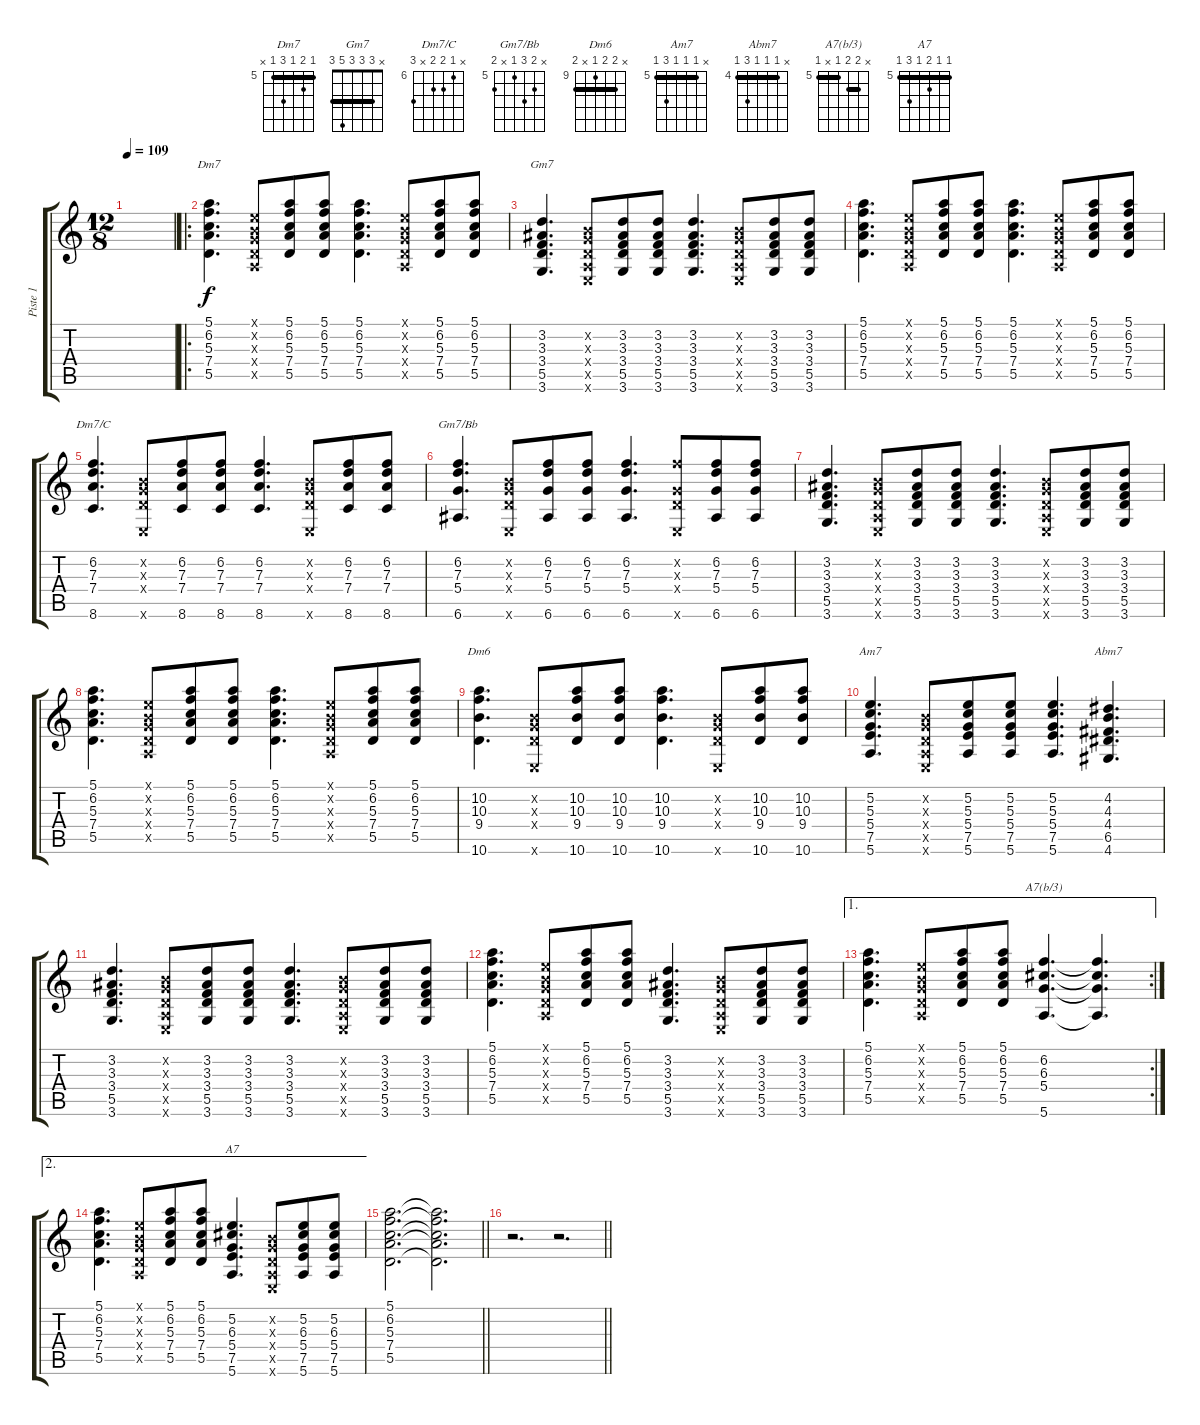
\track ("Piste 1" "Piste 1") {instrument acousticguitarsteel}
\staff {score tabs}
\tuning (E4 B3 G3 D3 A2 E2) {hide}
\chord ("Dm7" 5 6 5 7 5 x) {firstfret 5 barre 5}
\chord ("Gm7" x 3 3 3 5 3) {barre 3}
\chord ("Dm7/C" x 6 7 7 x 8) {firstfret 6}
\chord ("Gm7/Bb" x 6 7 5 x 6) {firstfret 5}
\chord ("Dm6" x 10 10 9 x 10) {firstfret 9 barre 10}
\chord ("Am7" x 5 5 5 7 5) {firstfret 5 barre 5}
\chord ("Abm7" x 4 4 4 6 4) {firstfret 4 barre 4}
\chord ("A7(b/3)" x 6 6 5 x 5) {firstfret 5 barre (5 6)}
\chord ("A7" 5 5 6 5 7 5) {firstfret 5 barre 5}
\ts (12 8)
\tempo 109
\clef g2
\ks c
|
\ro
(5.1 6.2 5.3 7.4 5.5).4{d ch "Dm7"} (0.1{x} 0.2{x} 0.3{x} 0.4{x} 0.5{x}).8 (5.1 6.2 5.3 7.4 5.5).8 (5.1 6.2 5.3 7.4 5.5).8 (5.1 6.2 5.3 7.4 5.5).4{d} (0.1{x} 0.2{x} 0.3{x} 0.4{x} 0.5{x}).8 (5.1 6.2 5.3 7.4 5.5).8 (5.1 6.2 5.3 7.4 5.5).8 |
(3.2 3.3 3.4 5.5 3.6).4{d ch "Gm7"} (0.2{x} 0.3{x} 0.4{x} 0.5{x} 0.6{x}).8 (3.2 3.3 3.4 5.5 3.6).8 (3.2 3.3 3.4 5.5 3.6).8 (3.2 3.3 3.4 5.5 3.6).4{d} (0.2{x} 0.3{x} 0.4{x} 0.5{x} 0.6{x}).8 (3.2 3.3 3.4 5.5 3.6).8 (3.2 3.3 3.4 5.5 3.6).8 |
(5.1 6.2 5.3 7.4 5.5).4{d} (0.1{x} 0.2{x} 0.3{x} 0.4{x} 0.5{x}).8 (5.1 6.2 5.3 7.4 5.5).8 (5.1 6.2 5.3 7.4 5.5).8 (5.1 6.2 5.3 7.4 5.5).4{d} (0.1{x} 0.2{x} 0.3{x} 0.4{x} 0.5{x}).8 (5.1 6.2 5.3 7.4 5.5).8 (5.1 6.2 5.3 7.4 5.5).8 |
(6.2 7.3 7.4 8.6).4{d ch "Dm7/C"} (0.2{x} 0.3{x} 0.4{x} 0.6{x}).8 (6.2 7.3 7.4 8.6).8 (6.2 7.3 7.4 8.6).8 (6.2 7.3 7.4 8.6).4{d} (0.2{x} 0.3{x} 0.4{x} 0.6{x}).8 (6.2 7.3 7.4 8.6).8 (6.2 7.3 7.4 8.6).8 |
(6.2 7.3 5.4 6.6).4{d ch "Gm7/Bb"} (0.2{x} 0.3{x} 0.4{x} 0.6{x}).8 (6.2 7.3 5.4 6.6).8 (6.2 7.3 5.4 6.6).8 (6.2 7.3 5.4 6.6).4{d} (6.2{x} 0.3{x} 0.4{x} 0.6{x}).8 (6.2 7.3 5.4 6.6).8 (6.2 7.3 5.4 6.6).8 |
(3.2 3.3 3.4 5.5 3.6).4{d} (0.2{x} 0.3{x} 0.4{x} 0.5{x} 0.6{x}).8 (3.2 3.3 3.4 5.5 3.6).8 (3.2 3.3 3.4 5.5 3.6).8 (3.2 3.3 3.4 5.5 3.6).4{d} (0.2{x} 0.3{x} 0.4{x} 0.5{x} 0.6{x}).8 (3.2 3.3 3.4 5.5 3.6).8 (3.2 3.3 3.4 5.5 3.6).8 |
(5.1 6.2 5.3 7.4 5.5).4{d} (0.1{x} 0.2{x} 0.3{x} 0.4{x} 0.5{x}).8 (5.1 6.2 5.3 7.4 5.5).8 (5.1 6.2 5.3 7.4 5.5).8 (5.1 6.2 5.3 7.4 5.5).4{d} (0.1{x} 0.2{x} 0.3{x} 0.4{x} 0.5{x}).8 (5.1 6.2 5.3 7.4 5.5).8 (5.1 6.2 5.3 7.4 5.5).8 |
(10.2 10.3 9.4 10.6).4{d ch "Dm6"} (0.2{x} 0.3{x} 0.4{x} 0.6{x}).8 (10.2 10.3 9.4 10.6).8 (10.2 10.3 9.4 10.6).8 (10.2 10.3 9.4 10.6).4{d} (0.2{x} 0.3{x} 0.4{x} 0.6{x}).8 (10.2 10.3 9.4 10.6).8 (10.2 10.3 9.4 10.6).8 |
(5.2 5.3 5.4 7.5 5.6).4{d ch "Am7"} (0.2{x} 0.3{x} 0.4{x} 0.5{x} 0.6{x}).8 (5.2 5.3 5.4 7.5 5.6).8 (5.2 5.3 5.4 7.5 5.6).8 (5.2 5.3 5.4 7.5 5.6).4{d} (4.2 4.3 4.4 6.5 4.6).4{d ch "Abm7"} |
(3.2 3.3 3.4 5.5 3.6).4{d} (0.2{x} 0.3{x} 0.4{x} 0.5{x} 0.6{x}).8 (3.2 3.3 3.4 5.5 3.6).8 (3.2 3.3 3.4 5.5 3.6).8 (3.2 3.3 3.4 5.5 3.6).4{d} (0.2{x} 0.3{x} 0.4{x} 0.5{x} 0.6{x}).8 (3.2 3.3 3.4 5.5 3.6).8 (3.2 3.3 3.4 5.5 3.6).8 |
(5.1 6.2 5.3 7.4 5.5).4{d} (0.1{x} 0.2{x} 0.3{x} 0.4{x} 0.5{x}).8 (5.1 6.2 5.3 7.4 5.5).8 (5.1 6.2 5.3 7.4 5.5).8 (3.2 3.3 3.4 5.5 3.6).4{d} (0.2{x} 0.3{x} 0.4{x} 0.5{x} 0.6{x}).8 (3.2 3.3 3.4 5.5 3.6).8 (3.2 3.3 3.4 5.5 3.6).8 |
\ae 1
\rc 2
(5.1 6.2 5.3 7.4 5.5).4{d} (0.1{x} 0.2{x} 0.3{x} 0.4{x} 0.5{x}).8 (5.1 6.2 5.3 7.4 5.5).8 (5.1 6.2 5.3 7.4 5.5).8 (6.2 6.3 5.4 5.6).4{d ch "A7(b/3)"} (6.2{t} 6.3{t} 5.4{t} 5.6{t}).4{d} |
\ae 2
(5.1 6.2 5.3 7.4 5.5).4{d} (0.1{x} 0.2{x} 0.3{x} 0.4{x} 0.5{x}).8 (5.1 6.2 5.3 7.4 5.5).8 (5.1 6.2 5.3 7.4 5.5).8 (5.2 6.3 5.4 7.5 5.6).4{d ch "A7"} (0.2{x} 0.3{x} 0.4{x} 0.5{x} 0.6{x}).8 (5.2 6.3 5.4 7.5 5.6).8 (5.2 6.3 5.4 7.5 5.6).8 |
\barLineRight lightlight
(5.1 6.2 5.3 7.4 5.5).2{d} (5.1{t} 6.2{t} 5.3{t} 7.4{t} 5.5{t}).2{d} |
\barLineRight lightlight
r.2{d} r.2{d}
